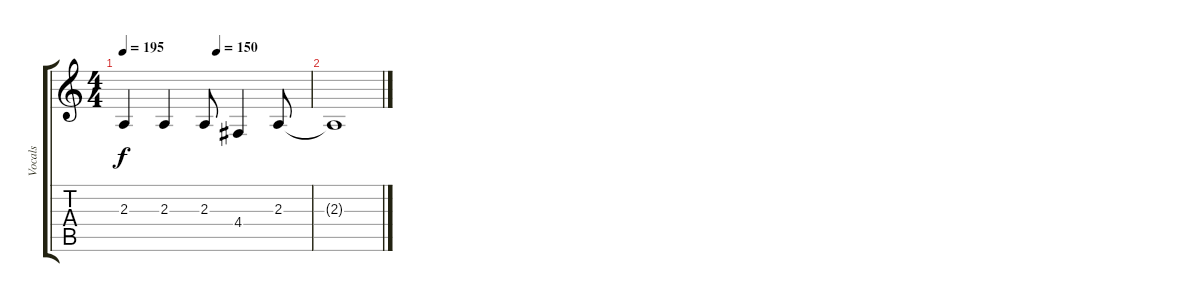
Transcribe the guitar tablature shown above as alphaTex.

\track ("Vocals" "Vocals") {instrument trombone}
\staff {score tabs}
\tuning (E4 B3 G3 D3 A2 E2) {hide}
\ts (4 4)
\tempo 195
\tempo (150 0.5)
\clef g2
\ks c
2.3.4{dy f} 2.3.4 2.3.8 4.4.4 2.3.8 |
2.3{t}.1
